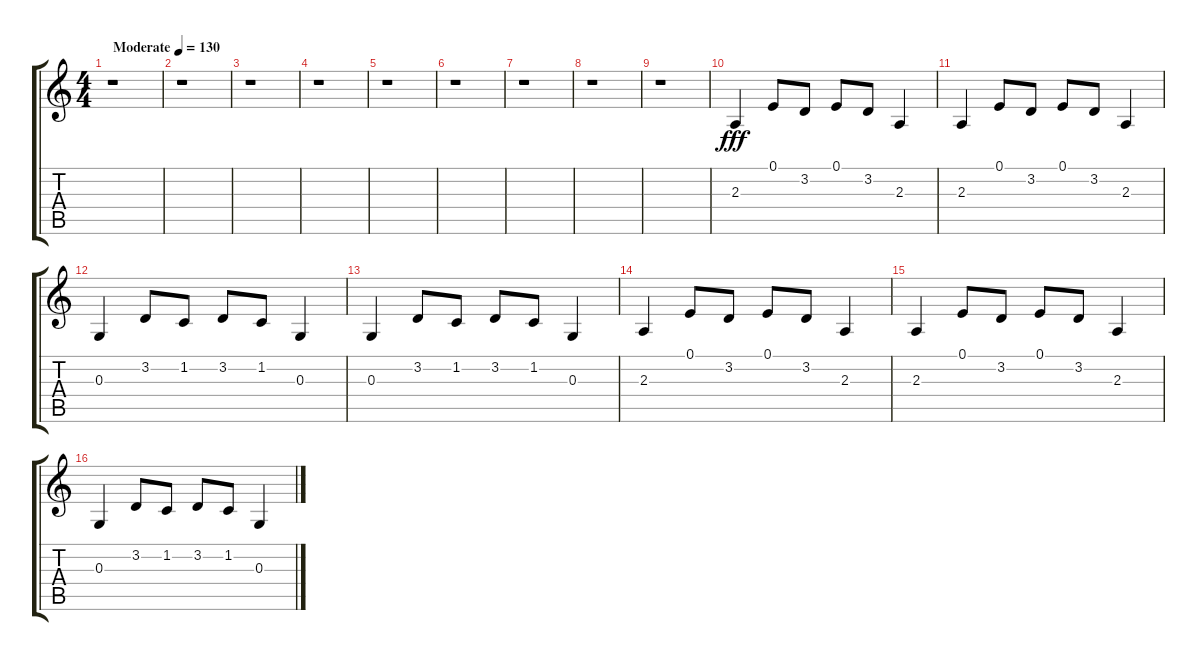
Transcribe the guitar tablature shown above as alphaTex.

\track "" {instrument fx3crystal}
\staff {score tabs}
\tuning (E4 B3 G3 D3 A2 E2) {hide}
\ts (4 4)
\tempo (130 "Moderate")
\clef g2
\ks c
r.1{dy fff instrument fx3crystal} |
r.1 |
r.1 |
r.1 |
r.1 |
r.1 |
r.1 |
r.1 |
r.1 |
2.3.4 0.1.8 3.2.8 0.1.8 3.2.8 2.3.4 |
2.3.4 0.1.8 3.2.8 0.1.8 3.2.8 2.3.4 |
0.3.4 3.2.8 1.2.8 3.2.8 1.2.8 0.3.4 |
0.3.4 3.2.8 1.2.8 3.2.8 1.2.8 0.3.4 |
2.3.4 0.1.8 3.2.8 0.1.8 3.2.8 2.3.4 |
2.3.4 0.1.8 3.2.8 0.1.8 3.2.8 2.3.4 |
0.3.4 3.2.8 1.2.8 3.2.8 1.2.8 0.3.4
